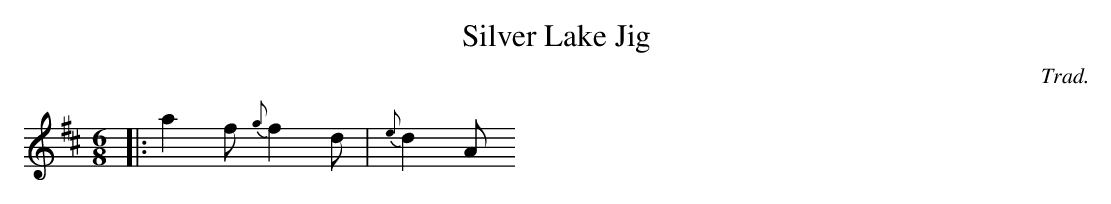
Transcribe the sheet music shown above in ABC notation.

X:1
T:Silver Lake Jig
C:Trad.
M:6/8
L:1/8
K:D
|:a2f {g}f2d|{e}d2A....
